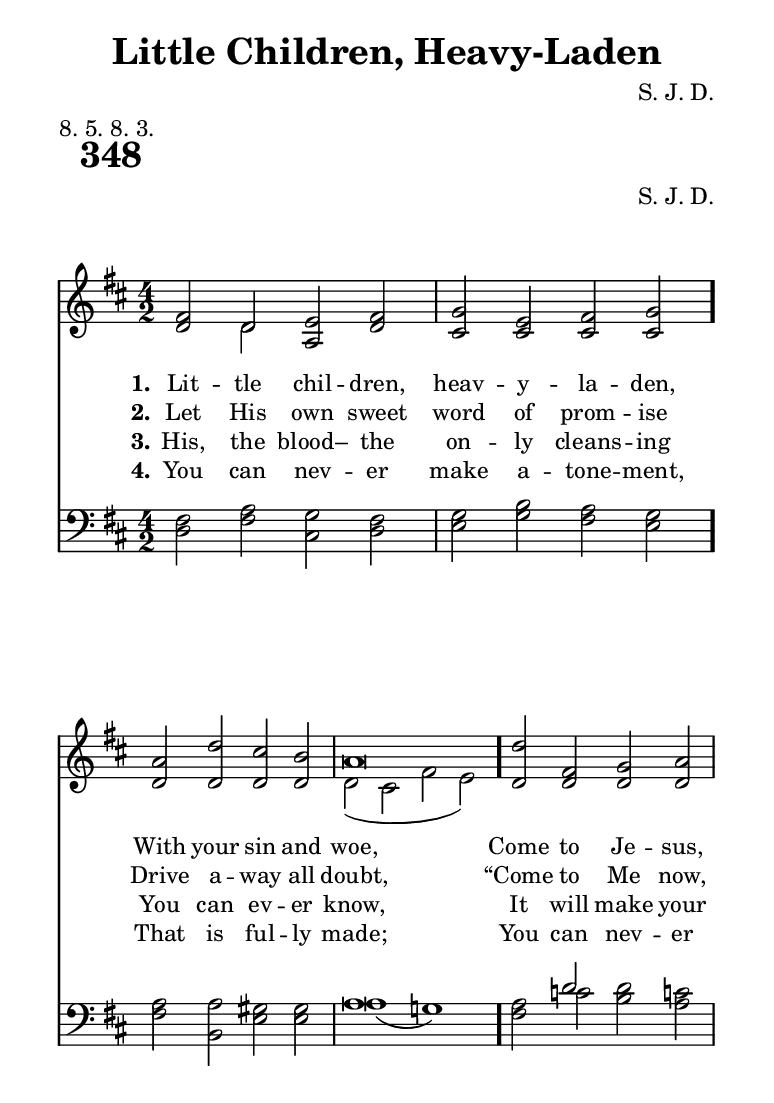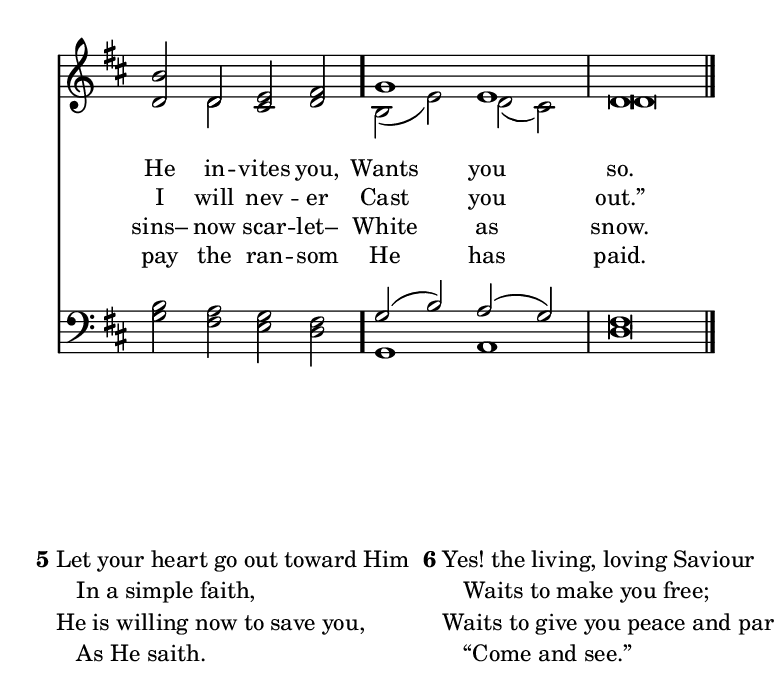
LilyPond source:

\include "common/global.ily"
\paper {
  \include "common/paper.ily"
  ragged-last-bottom = ##t
  % shrink space before markup verses to fit next hymn on same page
  score-markup-spacing.padding = 1.9
  score-markup-spacing.basic-distance = 1.9
  system-system-spacing.padding = 1
  system-system-spacing.basic-distance = 1
  scoreTitleMarkup = \markup {
    \override #'(baseline-skip . 3.5)
    \column {
      \override #'(baseline-skip . 3.5)
      \column {
        \fill-line {
          \huge \larger \larger \bold {
            \concat { "  " \fromproperty #'header:hymnnumber }
            \mytitle
            \null
          }
        }
        \fill-line {
          % no lowering (to save vertical space)
          \fromproperty #'header:poet
          \smaller \bold \mysubtitle
          \fromproperty #'header:composer
        }
      }
    }
  }
}

\header{
  %children
  hymnnumber = "348"
  title = "Little Children, Heavy-Laden"
  tunename = "Rideau Ferry"
  meter = "8. 5. 8. 3."
  poet = ""
  composer = "S. J. D."
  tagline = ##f
}

global = {
  \include "common/overrides.ily"
  \override Staff.TimeSignature.style = #'numbered
  \time 4/2
  \override Score.MetronomeMark.transparent = ##t % hide all fermata changes too
  \tempo 2=80
  \key d \major
  \autoBeamOff
}

notesSoprano = {
\global
\relative c' {

  fis2 d e fis | g e fis g |
  a d cis b | a\breve |
  d2 fis, g a | b d, e fis |
  g1 e | d\breve |

  \bar "|."

}
}

notesAlto = {
\global
\relative e' {

  d2 d a d | cis cis cis cis |
  d2 d d d | d( cis fis e) |
  d2 d d d | d d cis d |
  b2( e) d( cis) | d\breve |

}
}

notesTenor = {
\global
\relative a {

  fis2 a g fis | g b a g |
  a2 a gis gis | a\breve | % original has voices impossible to distinguish here
  a2 d d c! | b a g fis |
  g2( b) a( g) | fis\breve |

}
}

notesBass = {
\global
\relative f {

  d2 fis cis d | e g fis e |
  fis b, e e | a1( g!) |
  fis2 c' b a | g fis e d |
  g,1 a | d\breve |

}
}

wordsA = \lyricmode {
\set stanza = "1."

Lit -- tle chil -- dren, heav -- y -- la -- den, \bar "."
With your sin and woe, \bar "."
Come to Je -- sus, He in -- vites you, \bar "."
Wants you so. \bar "."

}

wordsB = \lyricmode {
\set stanza = "2."

Let His own sweet word of prom -- ise
Drive a -- way all doubt,
“Come to Me now, I will nev -- er
Cast you out.”

}

wordsC = \lyricmode {
\set stanza = "3."

His, the blood– the on -- ly cleans -- ing
You can ev -- er know,
It will make your sins– now scar -- let–
White as snow.

}

wordsD = \lyricmode {
\set stanza = "4."

You can nev -- er make a -- tone -- ment,
That is ful -- ly made;
You can nev -- er pay the ran -- som
He has paid.

}

wordsE = \markuplist {

\line { Let your heart go out toward Him }
\line { { \hspace #2 } In a simple faith, }
\line { He is willing now to save you, }
\line { { \hspace #2 } As He saith. }

}

wordsF = \markuplist {

\line { Yes! the living, loving Saviour }
\line { { \hspace #2 } Waits to make you free; }
\line { Waits to give you peace and pardon, }
\line { { \hspace #2 } “Come and see.” }

}

\score {
  \context ChoirStaff <<
    \context Staff = upper <<
      \set Staff.autoBeaming = ##f
      \set ChoirStaff.systemStartDelimiter = #'SystemStartBar
      \set ChoirStaff.printPartCombineTexts = ##f
      \partcombine #'(2 . 9) \notesSoprano \notesAlto
      \context NullVoice = sopranos { \voiceOne << \notesSoprano >> }
      \context NullVoice = altos { \voiceTwo << \notesAlto >> }
      \context Lyrics = one   \lyricsto sopranos \wordsA
      \context Lyrics = two   \lyricsto sopranos \wordsB
      \context Lyrics = three \lyricsto sopranos \wordsC
      \context Lyrics = four  \lyricsto sopranos \wordsD
    >>
    \context Staff = men <<
      \set Staff.autoBeaming = ##f
      \clef bass
      \set ChoirStaff.printPartCombineTexts = ##f
      \partcombine #'(2 . 9) \notesTenor \notesBass
      \context NullVoice = tenors { \voiceOne << \notesTenor >> }
      \context NullVoice = basses { \voiceTwo << \notesBass >> }
    >>
  >>
  \layout {
    \include "common/layout.ily"
  }
  \midi{
    \include "common/midi.ily"
  }
}

\noPageBreak

\markup { \fill-line {
  \hspace #0.1
  \line{ \bold 5 \column { \wordsE } }
  \hspace #0.1
  \line{ \bold 6 \column { \wordsF } }
  \hspace #0.1
} }

\version "2.19.49"  % necessary for upgrading to future LilyPond versions.

% vi:set et ts=2 sw=2 ai nocindent syntax=lilypond:
